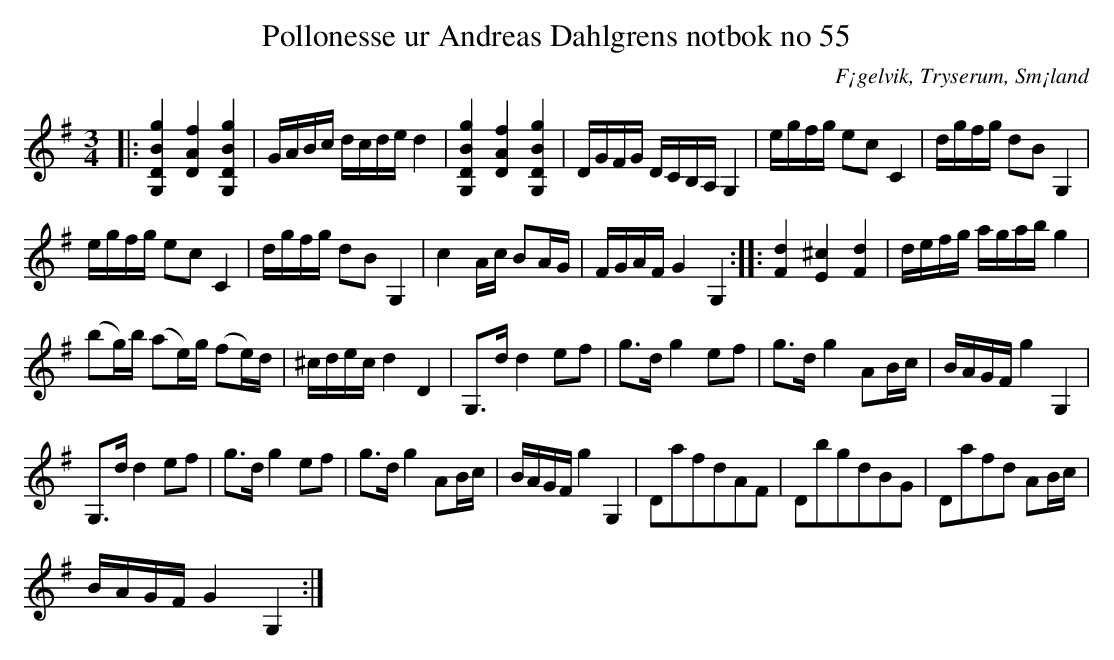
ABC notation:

X:1
T:Pollonesse ur Andreas Dahlgrens notbok no 55
O:F¡gelvik, Tryserum, Sm¡land
L:1/8
M:3/4
K:G
|: [gBDG,]2 [fAD]2 [gBDG,]2 | G/A/B/c/ d/c/d/e/ d2 | [gBDG,]2 [fAD]2 [gBDG,]2 | D/G/F/G/ D/C/B,/A,/ G,2 | e/g/f/g/ ec C2 | d/g/f/g/ dB G,2 |
e/g/f/g/ ec C2 | d/g/f/g/ dB G,2 | c2 A/c/ BA/G/ | F/G/A/F/ G2 G,2 :: [dF]2 [^cE]2 [dF]2 | d/e/f/g/ a/g/a/b/ g2 |
(bg/)b/ (ae/)g/ (fe/)d/ | ^c/d/e/c/ d2 D2 | G,>d d2 ef | g>d g2 ef | g>d g2 AB/c/ | B/A/G/F/ g2 G,2 |
G,>d d2 ef | g>d g2 ef | g>d g2 AB/c/ | B/A/G/F/ g2 G,2 | DafdAF | DbgdBG | Dafd AB/c/ |
B/A/G/F/ G2 G,2 :|
